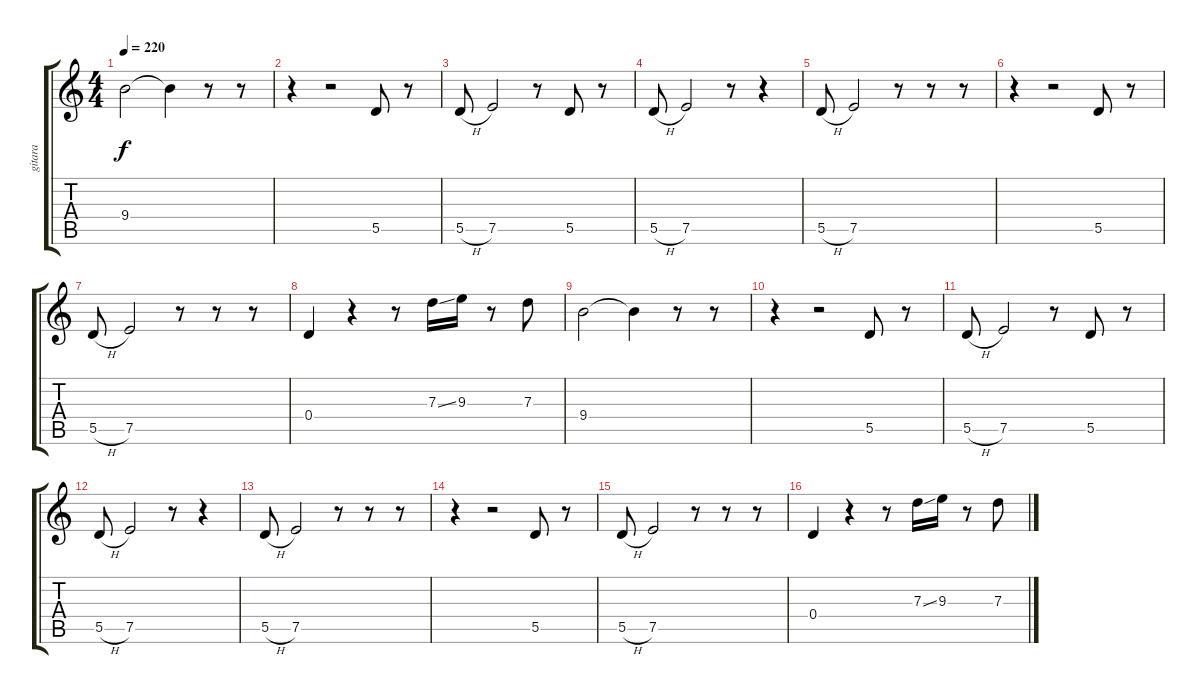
\track ("gitara" "gitara") {instrument acousticguitarnylon}
\staff {score tabs}
\tuning (E4 B3 G3 D3 A2 E2) {hide}
\ts (4 4)
\tempo 220
\clef g2
\ks c
9.4.2{dy f} 9.4{t}.4 r.8 r.8 |
r.4 r.2 5.5.8 r.8 |
5.5{h}.8 7.5.2 r.8 5.5.8 r.8 |
5.5{h}.8 7.5.2 r.8 r.4 |
5.5{h}.8 7.5.2 r.8 r.8 r.8 |
r.4 r.2 5.5.8 r.8 |
5.5{h}.8 7.5.2 r.8 r.8 r.8 |
0.4.4 r.4 r.8 7.3{ss}.16 9.3.16 r.8 7.3.8 |
9.4.2 9.4{t}.4 r.8 r.8 |
r.4 r.2 5.5.8 r.8 |
5.5{h}.8 7.5.2 r.8 5.5.8 r.8 |
5.5{h}.8 7.5.2 r.8 r.4 |
5.5{h}.8 7.5.2 r.8 r.8 r.8 |
r.4 r.2 5.5.8 r.8 |
5.5{h}.8 7.5.2 r.8 r.8 r.8 |
0.4.4 r.4 r.8 7.3{ss}.16 9.3.16 r.8 7.3.8
